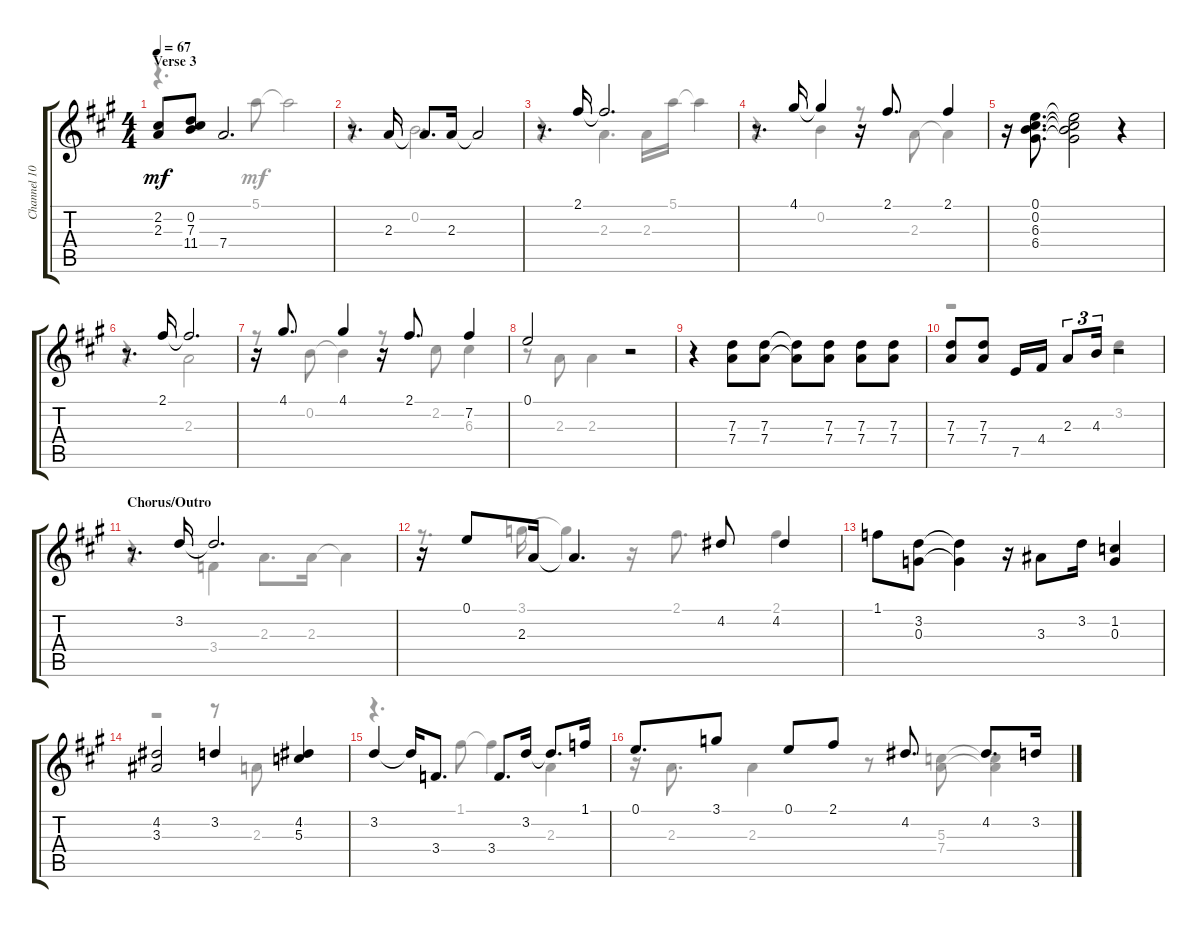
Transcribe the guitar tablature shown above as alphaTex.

\track ("Channel 10" "Channel 10") {instrument electricguitarclean}
\staff {score tabs}
\tuning (E4 B3 G3 D3 A2 E2) {hide}
\voice
\ts (4 4)
\section ("" "Verse 3")
\tempo 67
\clef g2
\ks f#minor
(2.2 2.3).8{dy mf} (0.2 7.3 11.4).8 7.4.2{d} |
r.8{d} 2.3.16 2.3{t}.8{d} 2.3.16 2.3{t}.2 |
r.8{d} 2.1.16 2.1{t}.2{d} |
r.8{d} 4.1.16 4.1{t}.4 r.16 2.1.8{d} 2.1.4 |
r.16 (0.1 0.2 6.3 6.4).8{d} (0.1{t} 0.2{t} 6.3{t} 6.4{t}).2 r.4 |
r.8{d} 2.1.16 2.1{t}.2{d} |
r.16 4.1.8{d} 4.1.4 r.16 2.1.8{d} 7.2.4 |
0.1.2 r.2 |
r.4 (7.3 7.4).8 (7.3 7.4).8 (7.3{t} 7.4{t}).8 (7.3 7.4).8 (7.3 7.4).8 (7.3 7.4).8 |
(7.3 7.4).8 (7.3 7.4).8 7.5.16 4.4.16 2.3.8{tu (3 2)} 4.3.16{tu (3 2)} r.2 |
\section ("" "Chorus/Outro")
r.8{d} 3.2.16 3.2{t}.2{d} |
r.16 0.1.8 2.3.16 2.3{t}.4{d} 4.2.8 4.2.4 |
1.1.8 (3.2 0.3).8 (3.2{t} 0.3{t}).4 r.16 3.3.8 3.2.16 (1.2 0.3).4 |
(4.2 3.3).2 3.2.4 (4.2 5.3).4 |
3.2.4 3.2{t}.16 3.4.8{d} 3.4.8{d} 3.2.16 3.2{t}.8{d} 1.1.16 |
0.1.8{d} 3.1.8 0.1.8 2.1.8 4.2.8{d} 4.2.8{d} 3.2.16
\voice
\clef g2
\ottava regular
\simile none
\ks f#minor
r.4{d dy mf} 5.1.8 5.1{t}.2 |
r.4 0.2.2{d} |
r.4 2.3.4{d} 2.3.16 5.1.16 5.1{t}.4 |
r.4 0.2.4 r.8 2.3.8 2.3{t}.4 |
|
r.4 2.3.2 |
r.8 0.2.8 0.2{t}.4 r.8 2.2.8 6.3.4 |
r.8 2.3.8 2.3.4 |
|
r.2 3.2.4 |
r.4 3.4.4 2.3.8{d} 2.3.16 2.3{t}.4 |
r.8{d} 3.1.16 3.1{t}.4 r.16 2.1.8{d} 2.1.4 |
|
r.2 r.8 2.3.8 |
r.4{d} 1.1.8 1.1{t}.4 2.3.4 |
r.16 2.3.8{d} 2.3.4 r.8 (5.3 7.4).8 (5.3{t} 7.4{t}).4
